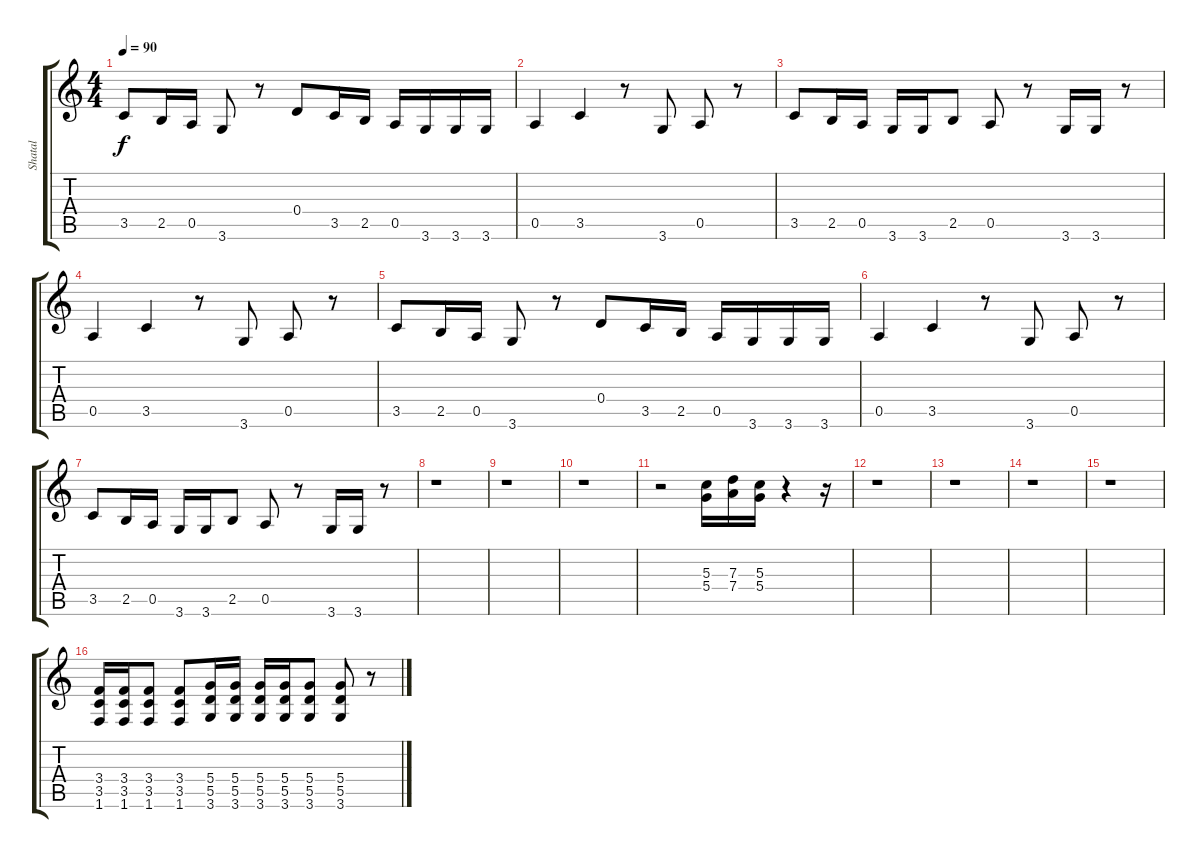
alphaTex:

\track ("Shatal" "Shatal") {instrument distortionguitar}
\staff {score tabs}
\tuning (E4 B3 G3 D3 A2 E2) {hide}
\ts (4 4)
\tempo 90
\clef g2
\ks c
3.5.8{dy f} 2.5.16 0.5.16 3.6.8 r.8 0.4.8 3.5.16 2.5.16 0.5.16 3.6.16 3.6.16 3.6.16 |
0.5.4 3.5.4 r.8 3.6.8 0.5.8 r.8 |
3.5.8 2.5.16 0.5.16 3.6.16 3.6.16 2.5.8 0.5.8 r.8 3.6.16 3.6.16 r.8 |
0.5.4 3.5.4 r.8 3.6.8 0.5.8 r.8 |
3.5.8 2.5.16 0.5.16 3.6.8 r.8 0.4.8 3.5.16 2.5.16 0.5.16 3.6.16 3.6.16 3.6.16 |
0.5.4 3.5.4 r.8 3.6.8 0.5.8 r.8 |
3.5.8 2.5.16 0.5.16 3.6.16 3.6.16 2.5.8 0.5.8 r.8 3.6.16 3.6.16 r.8 |
r.1 |
r.1 |
r.1 |
r.2 (5.3 5.4).16{volume 10} (7.3 7.4).16{volume 9} (5.3 5.4).16{volume 9} r.4 r.16 |
r.1 |
r.1 |
r.1 |
r.1 |
(3.4 3.5 1.6).16 (3.4 3.5 1.6).16 (3.4 3.5 1.6).8 (3.4 3.5 1.6).8 (5.4 5.5 3.6).16 (5.4 5.5 3.6).16 (5.4 5.5 3.6).16 (5.4 5.5 3.6).16 (5.4 5.5 3.6).8 (5.4 5.5 3.6).8 r.8
